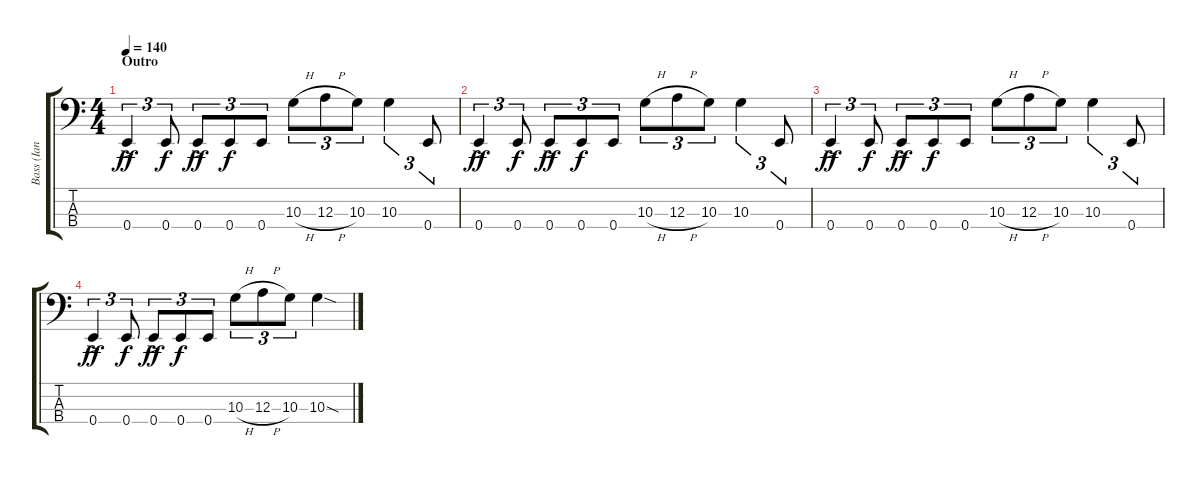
\track ("Bass (Ian Peres)" "Bass (Ian ") {instrument electricbassfinger}
\staff {score tabs}
\tuning (G2 D2 A1 E1) {hide}
\ts (4 4)
\section ("" "Outro")
\tempo 140
\clef f4
\ks c
0.4{ac}.4{tu (3 2) dy ff} 0.4.8{tu (3 2) dy f} 0.4{ac}.8{tu (3 2) dy ff} 0.4.8{tu (3 2) dy f} 0.4.8{tu (3 2)} 10.3{h}.8{tu (3 2)} 12.3{h}.8{tu (3 2)} 10.3.8{tu (3 2)} 10.3.4{tu (3 2)} 0.4.8{tu (3 2)} |
0.4{ac}.4{tu (3 2) dy ff} 0.4.8{tu (3 2) dy f} 0.4{ac}.8{tu (3 2) dy ff} 0.4.8{tu (3 2) dy f} 0.4.8{tu (3 2)} 10.3{h}.8{tu (3 2)} 12.3{h}.8{tu (3 2)} 10.3.8{tu (3 2)} 10.3.4{tu (3 2)} 0.4.8{tu (3 2)} |
0.4{ac}.4{tu (3 2) dy ff} 0.4.8{tu (3 2) dy f} 0.4{ac}.8{tu (3 2) dy ff} 0.4.8{tu (3 2) dy f} 0.4.8{tu (3 2)} 10.3{h}.8{tu (3 2)} 12.3{h}.8{tu (3 2)} 10.3.8{tu (3 2)} 10.3.4{tu (3 2)} 0.4.8{tu (3 2)} |
0.4{ac}.4{tu (3 2) dy ff} 0.4.8{tu (3 2) dy f} 0.4{ac}.8{tu (3 2) dy ff} 0.4.8{tu (3 2) dy f} 0.4.8{tu (3 2)} 10.3{h}.8{tu (3 2)} 12.3{h}.8{tu (3 2)} 10.3.8{tu (3 2)} 10.3{sod}.4
